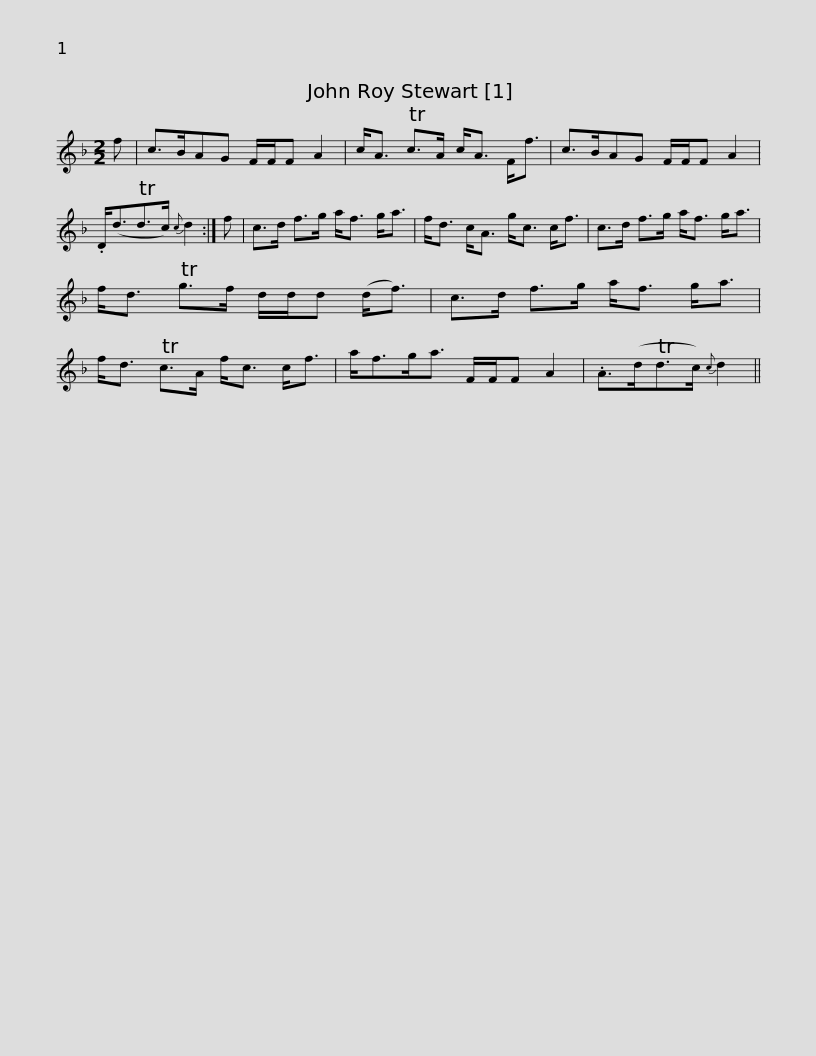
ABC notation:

X:1
L:1/8
M:2/2
I:linebreak $
K:F
V:1 treble
V:1
 f | c>BAG F/F/F A2 | c<A Tc>A c<A F<f | c>BAG F/F/F A2 | .D<(dTd>c){c} d2 :| %5
 f |$ c>d f>g a<f g<a | f<d c<A g<c c<f | c>d f>g a<f g<a | f<d Tg>f d/d/d (d<f) |$ %10
 c>d f>g a<f g<a | f<d Tc>A f<c c<f | a<fg<a F/F/F A2 | .A>(dTd>c){c} d2 || %14
